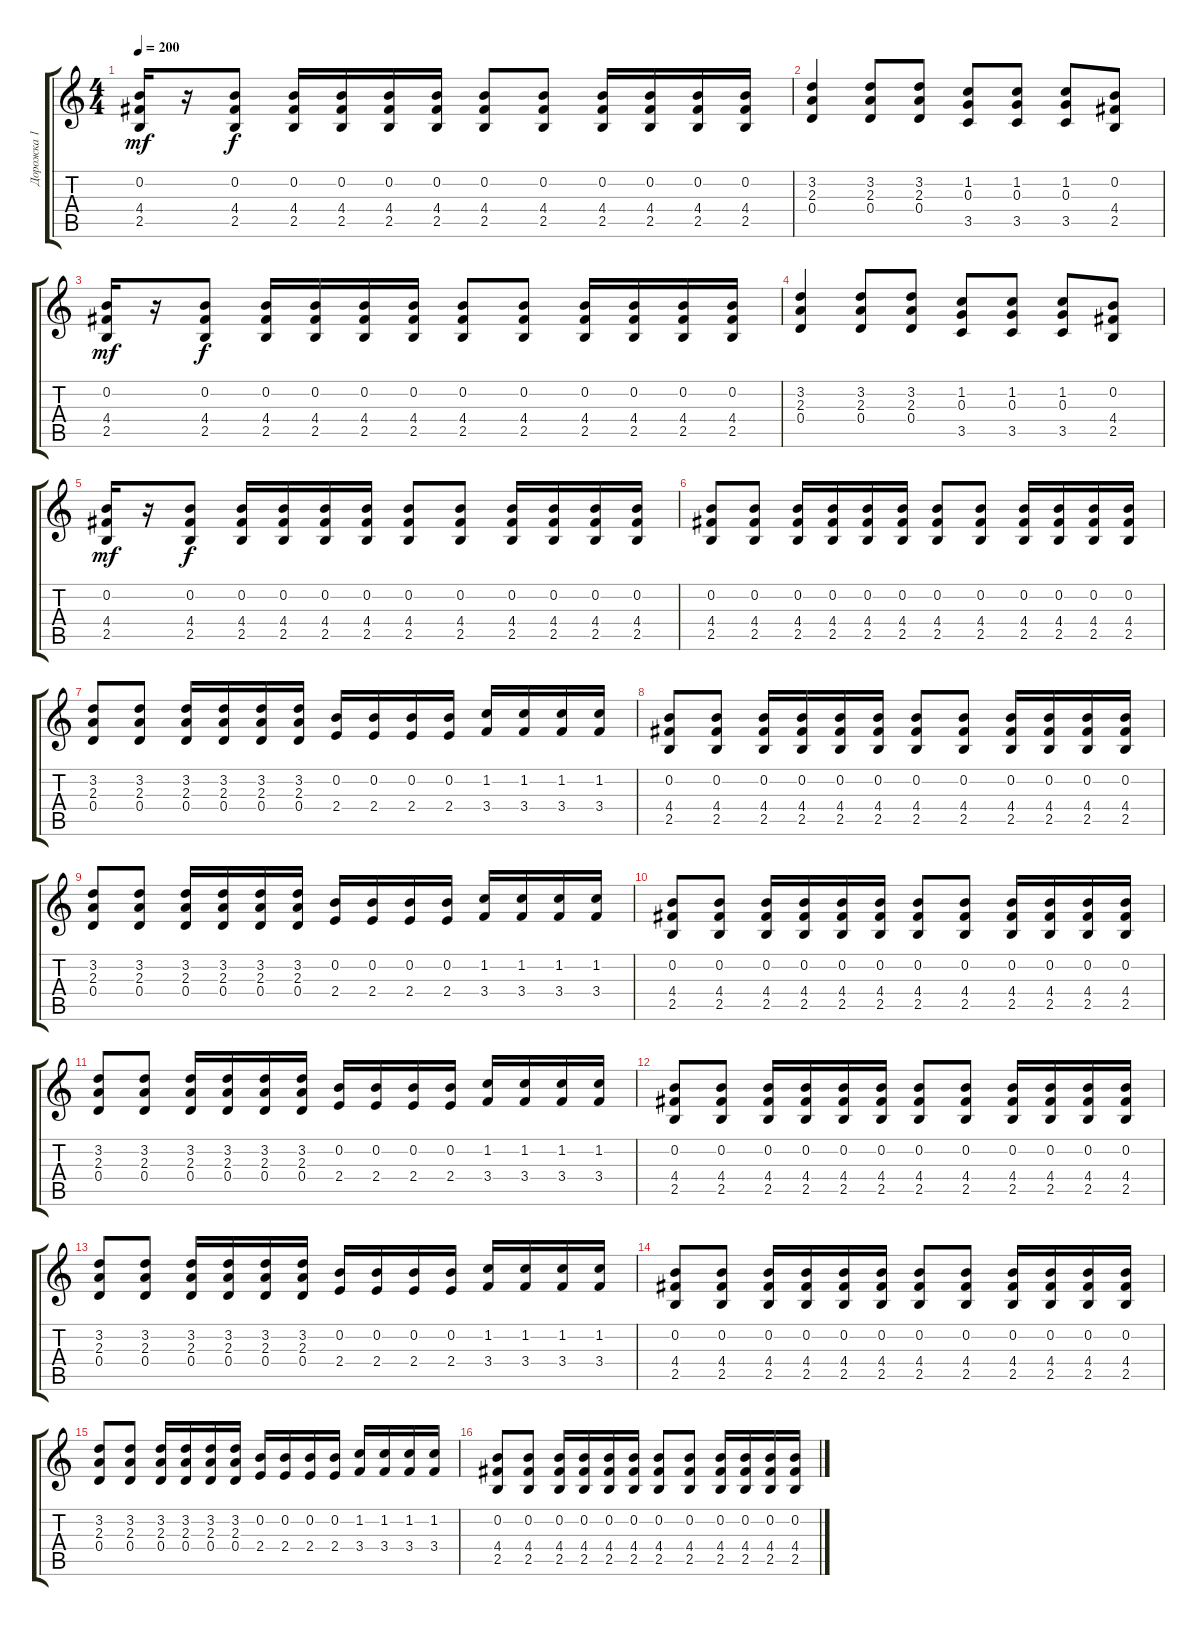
\track ("Дорожка 1" "Дорожка 1") {instrument distortionguitar}
\staff {score tabs}
\tuning (E4 B3 G3 D3 A2 E2) {hide}
\ts (4 4)
\tempo 200
\clef g2
\ks c
(0.2 4.4 2.5).16{dy mf} r.16 (0.2 4.4 2.5).8{dy f} (0.2 4.4 2.5).16 (0.2 4.4 2.5).16 (0.2 4.4 2.5).16 (0.2 4.4 2.5).16 (0.2 4.4 2.5).8 (0.2 4.4 2.5).8 (0.2 4.4 2.5).16 (0.2 4.4 2.5).16 (0.2 4.4 2.5).16 (0.2 4.4 2.5).16 |
(3.2 2.3 0.4).4 (3.2 2.3 0.4).8 (3.2 2.3 0.4).8 (1.2 0.3 3.5).8 (1.2 0.3 3.5).8 (1.2 0.3 3.5).8 (0.2 4.4 2.5).8 |
(0.2 4.4 2.5).16{dy mf} r.16 (0.2 4.4 2.5).8{dy f} (0.2 4.4 2.5).16 (0.2 4.4 2.5).16 (0.2 4.4 2.5).16 (0.2 4.4 2.5).16 (0.2 4.4 2.5).8 (0.2 4.4 2.5).8 (0.2 4.4 2.5).16 (0.2 4.4 2.5).16 (0.2 4.4 2.5).16 (0.2 4.4 2.5).16 |
(3.2 2.3 0.4).4 (3.2 2.3 0.4).8 (3.2 2.3 0.4).8 (1.2 0.3 3.5).8 (1.2 0.3 3.5).8 (1.2 0.3 3.5).8 (0.2 4.4 2.5).8 |
(0.2 4.4 2.5).16{dy mf} r.16 (0.2 4.4 2.5).8{dy f} (0.2 4.4 2.5).16 (0.2 4.4 2.5).16 (0.2 4.4 2.5).16 (0.2 4.4 2.5).16 (0.2 4.4 2.5).8 (0.2 4.4 2.5).8 (0.2 4.4 2.5).16 (0.2 4.4 2.5).16 (0.2 4.4 2.5).16 (0.2 4.4 2.5).16 |
(0.2 4.4 2.5).8 (0.2 4.4 2.5).8 (0.2 4.4 2.5).16 (0.2 4.4 2.5).16 (0.2 4.4 2.5).16 (0.2 4.4 2.5).16 (0.2 4.4 2.5).8 (0.2 4.4 2.5).8 (0.2 4.4 2.5).16 (0.2 4.4 2.5).16 (0.2 4.4 2.5).16 (0.2 4.4 2.5).16 |
(3.2 2.3 0.4).8 (3.2 2.3 0.4).8 (3.2 2.3 0.4).16 (3.2 2.3 0.4).16 (3.2 2.3 0.4).16 (3.2 2.3 0.4).16 (0.2 2.4).16 (0.2 2.4).16 (0.2 2.4).16 (0.2 2.4).16 (1.2 3.4).16 (1.2 3.4).16 (1.2 3.4).16 (1.2 3.4).16 |
(0.2 4.4 2.5).8 (0.2 4.4 2.5).8 (0.2 4.4 2.5).16 (0.2 4.4 2.5).16 (0.2 4.4 2.5).16 (0.2 4.4 2.5).16 (0.2 4.4 2.5).8 (0.2 4.4 2.5).8 (0.2 4.4 2.5).16 (0.2 4.4 2.5).16 (0.2 4.4 2.5).16 (0.2 4.4 2.5).16 |
(3.2 2.3 0.4).8 (3.2 2.3 0.4).8 (3.2 2.3 0.4).16 (3.2 2.3 0.4).16 (3.2 2.3 0.4).16 (3.2 2.3 0.4).16 (0.2 2.4).16 (0.2 2.4).16 (0.2 2.4).16 (0.2 2.4).16 (1.2 3.4).16 (1.2 3.4).16 (1.2 3.4).16 (1.2 3.4).16 |
(0.2 4.4 2.5).8 (0.2 4.4 2.5).8 (0.2 4.4 2.5).16 (0.2 4.4 2.5).16 (0.2 4.4 2.5).16 (0.2 4.4 2.5).16 (0.2 4.4 2.5).8 (0.2 4.4 2.5).8 (0.2 4.4 2.5).16 (0.2 4.4 2.5).16 (0.2 4.4 2.5).16 (0.2 4.4 2.5).16 |
(3.2 2.3 0.4).8 (3.2 2.3 0.4).8 (3.2 2.3 0.4).16 (3.2 2.3 0.4).16 (3.2 2.3 0.4).16 (3.2 2.3 0.4).16 (0.2 2.4).16 (0.2 2.4).16 (0.2 2.4).16 (0.2 2.4).16 (1.2 3.4).16 (1.2 3.4).16 (1.2 3.4).16 (1.2 3.4).16 |
(0.2 4.4 2.5).8 (0.2 4.4 2.5).8 (0.2 4.4 2.5).16 (0.2 4.4 2.5).16 (0.2 4.4 2.5).16 (0.2 4.4 2.5).16 (0.2 4.4 2.5).8 (0.2 4.4 2.5).8 (0.2 4.4 2.5).16 (0.2 4.4 2.5).16 (0.2 4.4 2.5).16 (0.2 4.4 2.5).16 |
(3.2 2.3 0.4).8 (3.2 2.3 0.4).8 (3.2 2.3 0.4).16 (3.2 2.3 0.4).16 (3.2 2.3 0.4).16 (3.2 2.3 0.4).16 (0.2 2.4).16 (0.2 2.4).16 (0.2 2.4).16 (0.2 2.4).16 (1.2 3.4).16 (1.2 3.4).16 (1.2 3.4).16 (1.2 3.4).16 |
(0.2 4.4 2.5).8 (0.2 4.4 2.5).8 (0.2 4.4 2.5).16 (0.2 4.4 2.5).16 (0.2 4.4 2.5).16 (0.2 4.4 2.5).16 (0.2 4.4 2.5).8 (0.2 4.4 2.5).8 (0.2 4.4 2.5).16 (0.2 4.4 2.5).16 (0.2 4.4 2.5).16 (0.2 4.4 2.5).16 |
(3.2 2.3 0.4).8 (3.2 2.3 0.4).8 (3.2 2.3 0.4).16 (3.2 2.3 0.4).16 (3.2 2.3 0.4).16 (3.2 2.3 0.4).16 (0.2 2.4).16 (0.2 2.4).16 (0.2 2.4).16 (0.2 2.4).16 (1.2 3.4).16 (1.2 3.4).16 (1.2 3.4).16 (1.2 3.4).16 |
(0.2 4.4 2.5).8 (0.2 4.4 2.5).8 (0.2 4.4 2.5).16 (0.2 4.4 2.5).16 (0.2 4.4 2.5).16 (0.2 4.4 2.5).16 (0.2 4.4 2.5).8 (0.2 4.4 2.5).8 (0.2 4.4 2.5).16 (0.2 4.4 2.5).16 (0.2 4.4 2.5).16 (0.2 4.4 2.5).16
